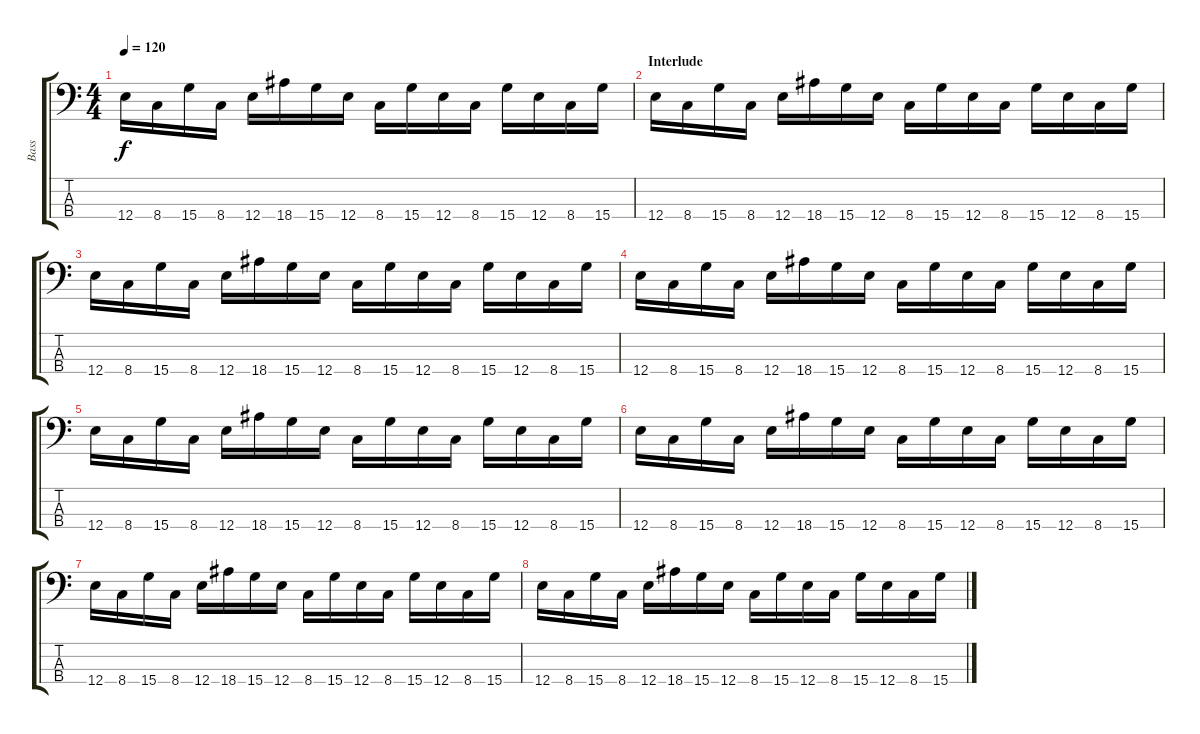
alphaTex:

\track ("Bass" "Bass") {instrument electricbassfinger}
\staff {score tabs}
\tuning (G2 D2 A1 E1) {hide}
\ts (4 4)
\tempo 120
\clef f4
\ks c
12.4.16{dy f} 8.4.16 15.4.16 8.4.16 12.4.16 18.4.16 15.4.16 12.4.16 8.4.16 15.4.16 12.4.16 8.4.16 15.4.16 12.4.16 8.4.16 15.4.16 |
\section ("" "Interlude")
12.4.16 8.4.16 15.4.16 8.4.16 12.4.16 18.4.16 15.4.16 12.4.16 8.4.16 15.4.16 12.4.16 8.4.16 15.4.16 12.4.16 8.4.16 15.4.16 |
12.4.16 8.4.16 15.4.16 8.4.16 12.4.16 18.4.16 15.4.16 12.4.16 8.4.16 15.4.16 12.4.16 8.4.16 15.4.16 12.4.16 8.4.16 15.4.16 |
12.4.16 8.4.16 15.4.16 8.4.16 12.4.16 18.4.16 15.4.16 12.4.16 8.4.16 15.4.16 12.4.16 8.4.16 15.4.16 12.4.16 8.4.16 15.4.16 |
12.4.16 8.4.16 15.4.16 8.4.16 12.4.16 18.4.16 15.4.16 12.4.16 8.4.16 15.4.16 12.4.16 8.4.16 15.4.16 12.4.16 8.4.16 15.4.16 |
12.4.16 8.4.16 15.4.16 8.4.16 12.4.16 18.4.16 15.4.16 12.4.16 8.4.16 15.4.16 12.4.16 8.4.16 15.4.16 12.4.16 8.4.16 15.4.16 |
12.4.16 8.4.16 15.4.16 8.4.16 12.4.16 18.4.16 15.4.16 12.4.16 8.4.16 15.4.16 12.4.16 8.4.16 15.4.16 12.4.16 8.4.16 15.4.16 |
12.4.16 8.4.16 15.4.16 8.4.16 12.4.16 18.4.16 15.4.16 12.4.16 8.4.16 15.4.16 12.4.16 8.4.16 15.4.16 12.4.16 8.4.16 15.4.16
